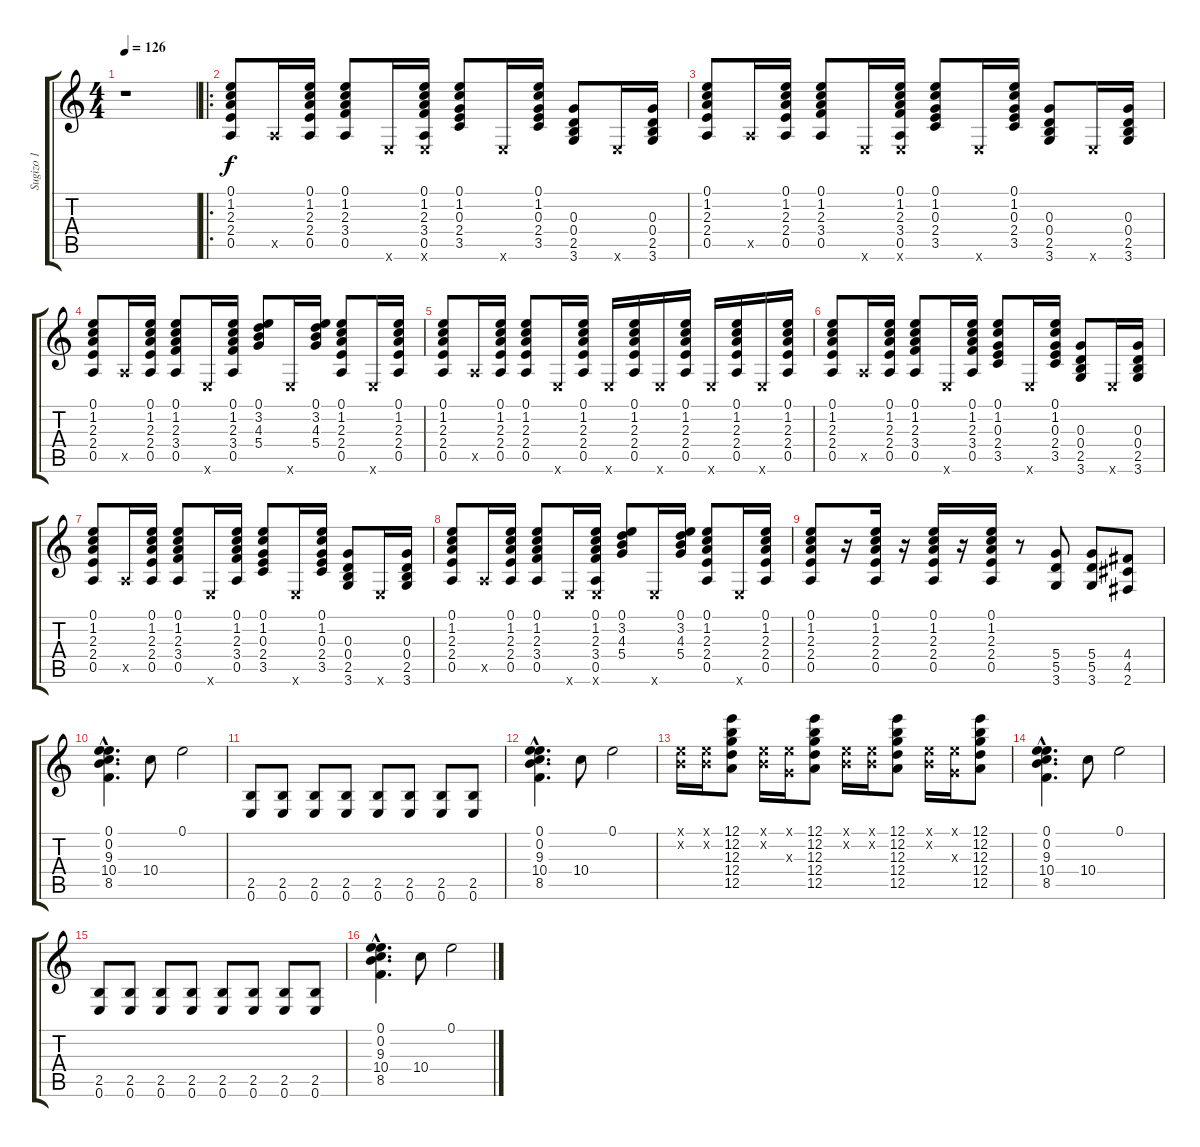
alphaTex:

\track ("Sugizo 1" "Sugizo 1") {instrument distortionguitar}
\staff {score tabs}
\tuning (E4 B3 G3 D3 A2 E2) {hide}
\ts (4 4)
\tempo 126
\clef g2
\ks c
r.1{dy f instrument distortionguitar} |
\ro
(0.1 1.2 2.3 2.4 0.5).8 0.5{x}.16 (0.1 1.2 2.3 2.4 0.5).16 (0.1 1.2 2.3 3.4 0.5).8 0.6{x}.16 (0.1 1.2 2.3 3.4 0.5 0.6{x}).16 (0.1 1.2 0.3 2.4 3.5).8 0.6{x}.16 (0.1 1.2 0.3 2.4 3.5).16 (0.3 0.4 2.5 3.6).8 0.6{x}.16 (0.3 0.4 2.5 3.6).16 |
(0.1 1.2 2.3 2.4 0.5).8 0.5{x}.16 (0.1 1.2 2.3 2.4 0.5).16 (0.1 1.2 2.3 3.4 0.5).8 0.6{x}.16 (0.1 1.2 2.3 3.4 0.5 0.6{x}).16 (0.1 1.2 0.3 2.4 3.5).8 0.6{x}.16 (0.1 1.2 0.3 2.4 3.5).16 (0.3 0.4 2.5 3.6).8 0.6{x}.16 (0.3 0.4 2.5 3.6).16 |
(0.1 1.2 2.3 2.4 0.5).8 0.5{x}.16 (0.1 1.2 2.3 2.4 0.5).16 (0.1 1.2 2.3 3.4 0.5).8 0.6{x}.16 (0.1 1.2 2.3 3.4 0.5).16 (0.1 3.2 4.3 5.4).8 0.6{x}.16 (0.1 3.2 4.3 5.4).16 (0.1 1.2 2.3 2.4 0.5).8 0.6{x}.16 (0.1 1.2 2.3 2.4 0.5).16 |
(0.1 1.2 2.3 2.4 0.5).8 0.5{x}.16 (0.1 1.2 2.3 2.4 0.5).16 (0.1 1.2 2.3 2.4 0.5).8 0.6{x}.16 (0.1 1.2 2.3 2.4 0.5).16 0.6{x}.16 (0.1 1.2 2.3 2.4 0.5).16 0.6{x}.16 (0.1 1.2 2.3 2.4 0.5).16 0.6{x}.16 (0.1 1.2 2.3 2.4 0.5).16 0.6{x}.16 (0.1 1.2 2.3 2.4 0.5).16 |
(0.1 1.2 2.3 2.4 0.5).8 0.5{x}.16 (0.1 1.2 2.3 2.4 0.5).16 (0.1 1.2 2.3 3.4 0.5).8 0.6{x}.16 (0.1 1.2 2.3 3.4 0.5).16 (0.1 1.2 0.3 2.4 3.5).8 0.6{x}.16 (0.1 1.2 0.3 2.4 3.5).16 (0.3 0.4 2.5 3.6).8 0.6{x}.16 (0.3 0.4 2.5 3.6).16 |
(0.1 1.2 2.3 2.4 0.5).8 0.5{x}.16 (0.1 1.2 2.3 2.4 0.5).16 (0.1 1.2 2.3 3.4 0.5).8 0.6{x}.16 (0.1 1.2 2.3 3.4 0.5).16 (0.1 1.2 0.3 2.4 3.5).8 0.6{x}.16 (0.1 1.2 0.3 2.4 3.5).16 (0.3 0.4 2.5 3.6).8 0.6{x}.16 (0.3 0.4 2.5 3.6).16 |
(0.1 1.2 2.3 2.4 0.5).8 0.5{x}.16 (0.1 1.2 2.3 2.4 0.5).16 (0.1 1.2 2.3 3.4 0.5).8 0.6{x}.16 (0.1 1.2 2.3 3.4 0.5 0.6{x}).16 (0.1 3.2 4.3 5.4).8 0.6{x}.16 (0.1 3.2 4.3 5.4).16 (0.1 1.2 2.3 2.4 0.5).8 0.6{x}.16 (0.1 1.2 2.3 2.4 0.5).16 |
(0.1 1.2 2.3 2.4 0.5).8 r.16 (0.1 1.2 2.3 2.4 0.5).16 r.16 (0.1 1.2 2.3 2.4 0.5).16 r.16 (0.1 1.2 2.3 2.4 0.5).16 r.8 (5.4 5.5 3.6).8 (5.4 5.5 3.6).8 (4.4 4.5 2.6).8 |
(0.1{hac} 0.2{hac} 9.3{hac} 10.4{hac} 8.5{hac}).4{d} 10.4.8 0.1.2 |
(2.5 0.6).8 (2.5 0.6).8 (2.5 0.6).8 (2.5 0.6).8 (2.5 0.6).8 (2.5 0.6).8 (2.5 0.6).8 (2.5 0.6).8 |
(0.1{hac} 0.2{hac} 9.3{hac} 10.4{hac} 8.5{hac}).4{d} 10.4.8 0.1.2 |
(0.1{x} 0.2{x}).16 (0.1{x} 0.2{x}).16 (12.1 12.2 12.3 12.4 12.5).8 (0.1{x} 0.2{x}).16 (0.1{x} 0.3{x}).16 (12.1 12.2 12.3 12.4 12.5).8 (0.1{x} 0.2{x}).16 (0.1{x} 0.2{x}).16 (12.1 12.2 12.3 12.4 12.5).8 (0.1{x} 0.2{x}).16 (0.1{x} 0.3{x}).16 (12.1 12.2 12.3 12.4 12.5).8 |
(0.1{hac} 0.2{hac} 9.3{hac} 10.4{hac} 8.5{hac}).4{d} 10.4.8 0.1.2 |
(2.5 0.6).8 (2.5 0.6).8 (2.5 0.6).8 (2.5 0.6).8 (2.5 0.6).8 (2.5 0.6).8 (2.5 0.6).8 (2.5 0.6).8 |
(0.1{hac} 0.2{hac} 9.3{hac} 10.4{hac} 8.5{hac}).4{d} 10.4.8 0.1.2
